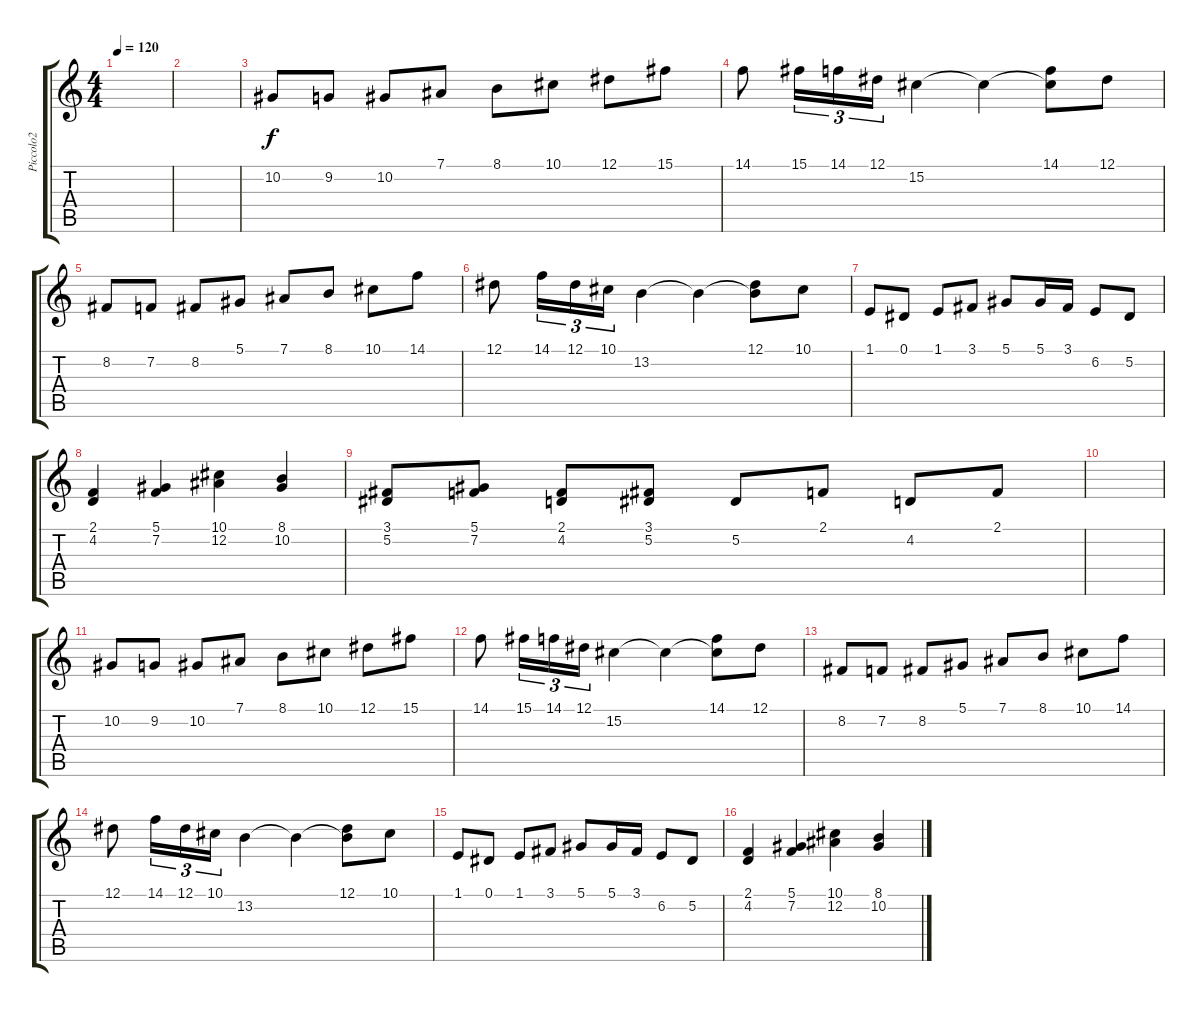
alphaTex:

\track ("Piccolo2" "Piccolo2") {instrument piccolo}
\staff {score tabs}
\tuning (Eb4 Bb3 Gb3 Db3 Ab2 Eb2) {hide}
\ts (4 4)
\tempo 120
\clef g2
\ks c
|
|
10.2.8 9.2.8 10.2.8 7.1.8 8.1.8 10.1.8 12.1.8 15.1.8 |
14.1.8 15.1.16{tu (3 2)} 14.1.16{tu (3 2)} 12.1.16{tu (3 2)} 15.2.4 15.2{t}.4 (14.1 15.2{t}).8 12.1.8 |
8.2.8 7.2.8 8.2.8 5.1.8 7.1.8 8.1.8 10.1.8 14.1.8 |
12.1.8 14.1.16{tu (3 2)} 12.1.16{tu (3 2)} 10.1.16{tu (3 2)} 13.2.4 13.2{t}.4 (12.1 13.2{t}).8 10.1.8 |
1.1.8 0.1.8 1.1.8 3.1.8 5.1.8 5.1.16 3.1.16 6.2.8 5.2.8 |
(2.1 4.2).4 (5.1 7.2).4 (10.1 12.2).4 (8.1 10.2).4 |
(3.1 5.2).8 (5.1 7.2).8 (2.1 4.2).8 (3.1 5.2).8 5.2.8 2.1.8 4.2.8 2.1.8 |
|
10.2.8 9.2.8 10.2.8 7.1.8 8.1.8 10.1.8 12.1.8 15.1.8 |
14.1.8 15.1.16{tu (3 2)} 14.1.16{tu (3 2)} 12.1.16{tu (3 2)} 15.2.4 15.2{t}.4 (14.1 15.2{t}).8 12.1.8 |
8.2.8 7.2.8 8.2.8 5.1.8 7.1.8 8.1.8 10.1.8 14.1.8 |
12.1.8 14.1.16{tu (3 2)} 12.1.16{tu (3 2)} 10.1.16{tu (3 2)} 13.2.4 13.2{t}.4 (12.1 13.2{t}).8 10.1.8 |
1.1.8 0.1.8 1.1.8 3.1.8 5.1.8 5.1.16 3.1.16 6.2.8 5.2.8 |
(2.1 4.2).4 (5.1 7.2).4 (10.1 12.2).4 (8.1 10.2).4
